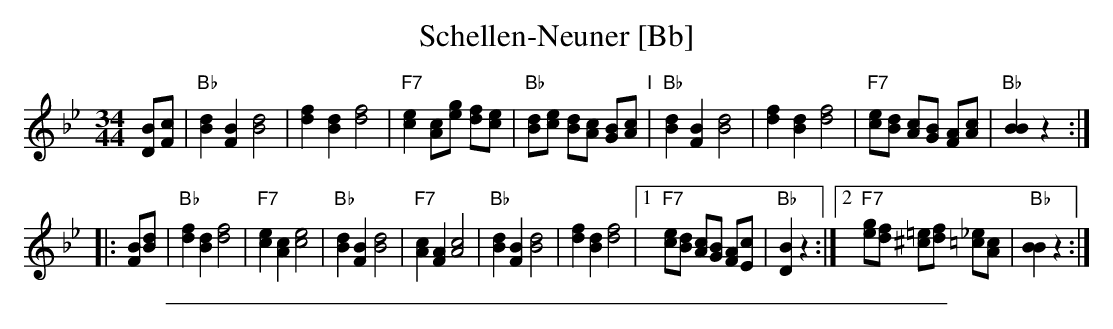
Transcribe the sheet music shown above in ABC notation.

X:1
T: Schellen-Neuner [Bb]
M: 34/44
L: 1/8
K: Bb
   [BD][cF] \
| "Bb"[d2B2][B2F2] [d4B4] | [f2d2][d2B2] [f4d4] \
| "F7"[e2c2] [Ac][ge] [fd][ec] | "Bb"[dB][ec] [dB][cA] [BG][cA] \
"I"\
| "Bb"[d2B2][B2F2] [d4B4] | [f2d2][d2B2] [f4d4] \
| "F7"[ec][dB] [cA][BG] [AF][cA] | "Bb"[B2B2] z2 :|
|: [BF][dB] \
| "Bb"[f2d2][d2B2] [f4d4] | "F7"[e2c2][c2A2] [e4c4] \
| "Bb"[d2B2][B2F2] [d4B4] | "F7"[c2A2][A2F2] [c4A4] \
| "Bb"[d2B2][B2F2] [d4B4] | [f2d2][d2B2] [f4d4] \
|1"F7"[ec][dB] [cA][BG] [AF][cE] | "Bb"[B2D2] z2 \
:|2 "F7"[ge][fd] [=e^c][fd] [_e=c][cA] | "Bb"[B2B2] z2 :|
